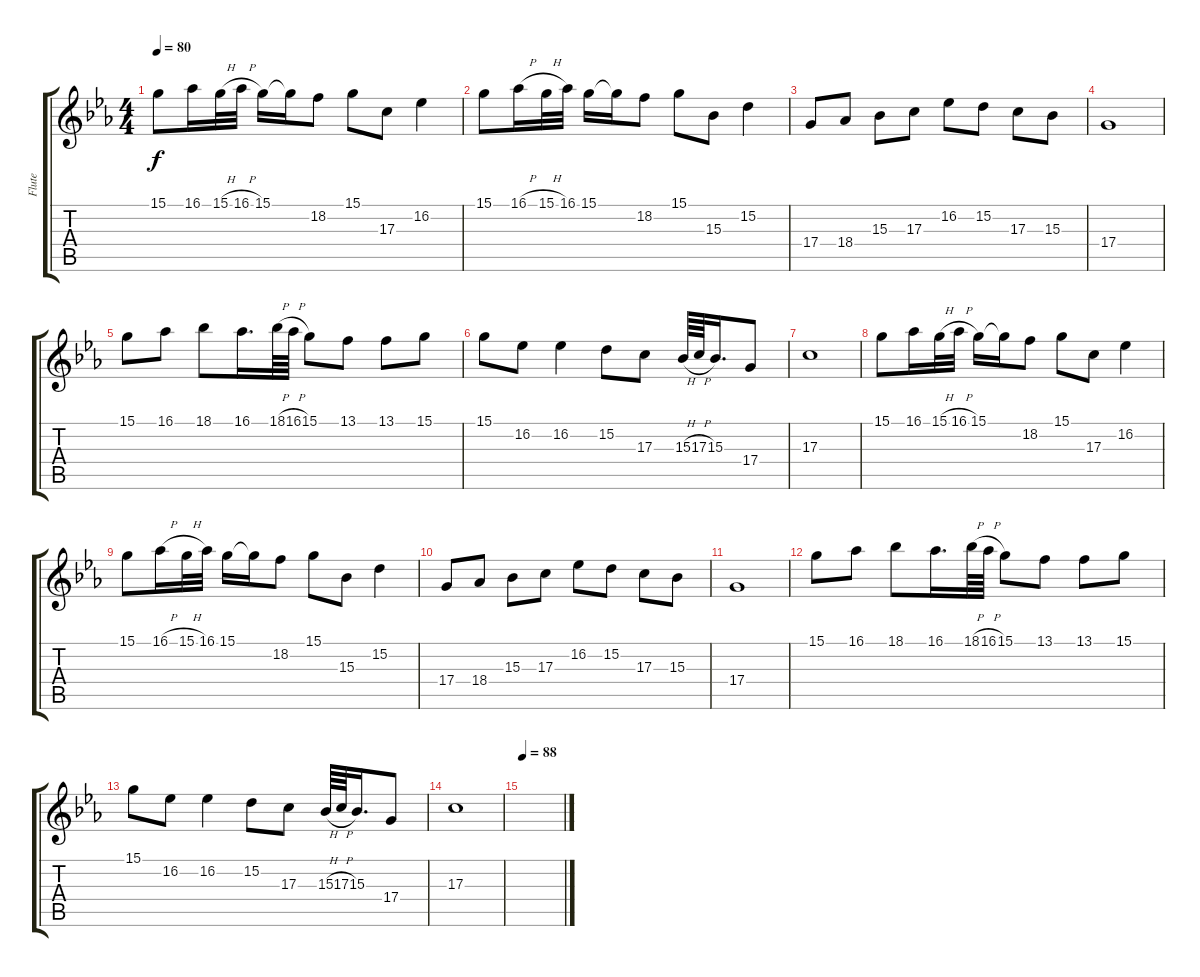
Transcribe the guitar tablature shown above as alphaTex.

\track ("Flute" "Flute") {instrument flute}
\staff {score tabs}
\tuning (E4 B3 G3 D3 A2 E2) {hide}
\ts (4 4)
\tempo 80
\clef g2
\ks cminor
15.1.8{dy f instrument flute} 16.1.16 15.1{h}.32 16.1{h}.32 15.1.16 15.1{t}.16 18.2.8 15.1.8 17.3.8 16.2.4 |
15.1.8 16.1{h}.16 15.1{h}.32 16.1.32 15.1.16 15.1{t}.16 18.2.8 15.1.8 15.3.8 15.2.4 |
17.4.8 18.4.8 15.3.8 17.3.8 16.2.8 15.2.8 17.3.8 15.3.8 |
17.4.1 |
15.1.8 16.1.8 18.1.8 16.1.16{d} 18.1{h}.64 16.1{h}.64 15.1.8 13.1.8 13.1.8 15.1.8 |
15.1.8 16.2.8 16.2.4 15.2.8 17.3.8 15.3{h}.64 17.3{h}.64 15.3.16{d} 17.4.8 |
17.3.1 |
15.1.8 16.1.16 15.1{h}.32 16.1{h}.32 15.1.16 15.1{t}.16 18.2.8 15.1.8 17.3.8 16.2.4 |
15.1.8 16.1{h}.16 15.1{h}.32 16.1.32 15.1.16 15.1{t}.16 18.2.8 15.1.8 15.3.8 15.2.4 |
17.4.8 18.4.8 15.3.8 17.3.8 16.2.8 15.2.8 17.3.8 15.3.8 |
17.4.1 |
15.1.8 16.1.8 18.1.8 16.1.16{d} 18.1{h}.64 16.1{h}.64 15.1.8 13.1.8 13.1.8 15.1.8 |
15.1.8 16.2.8 16.2.4 15.2.8 17.3.8 15.3{h}.64 17.3{h}.64 15.3.16{d} 17.4.8 |
17.3.1 |
\tempo 88
